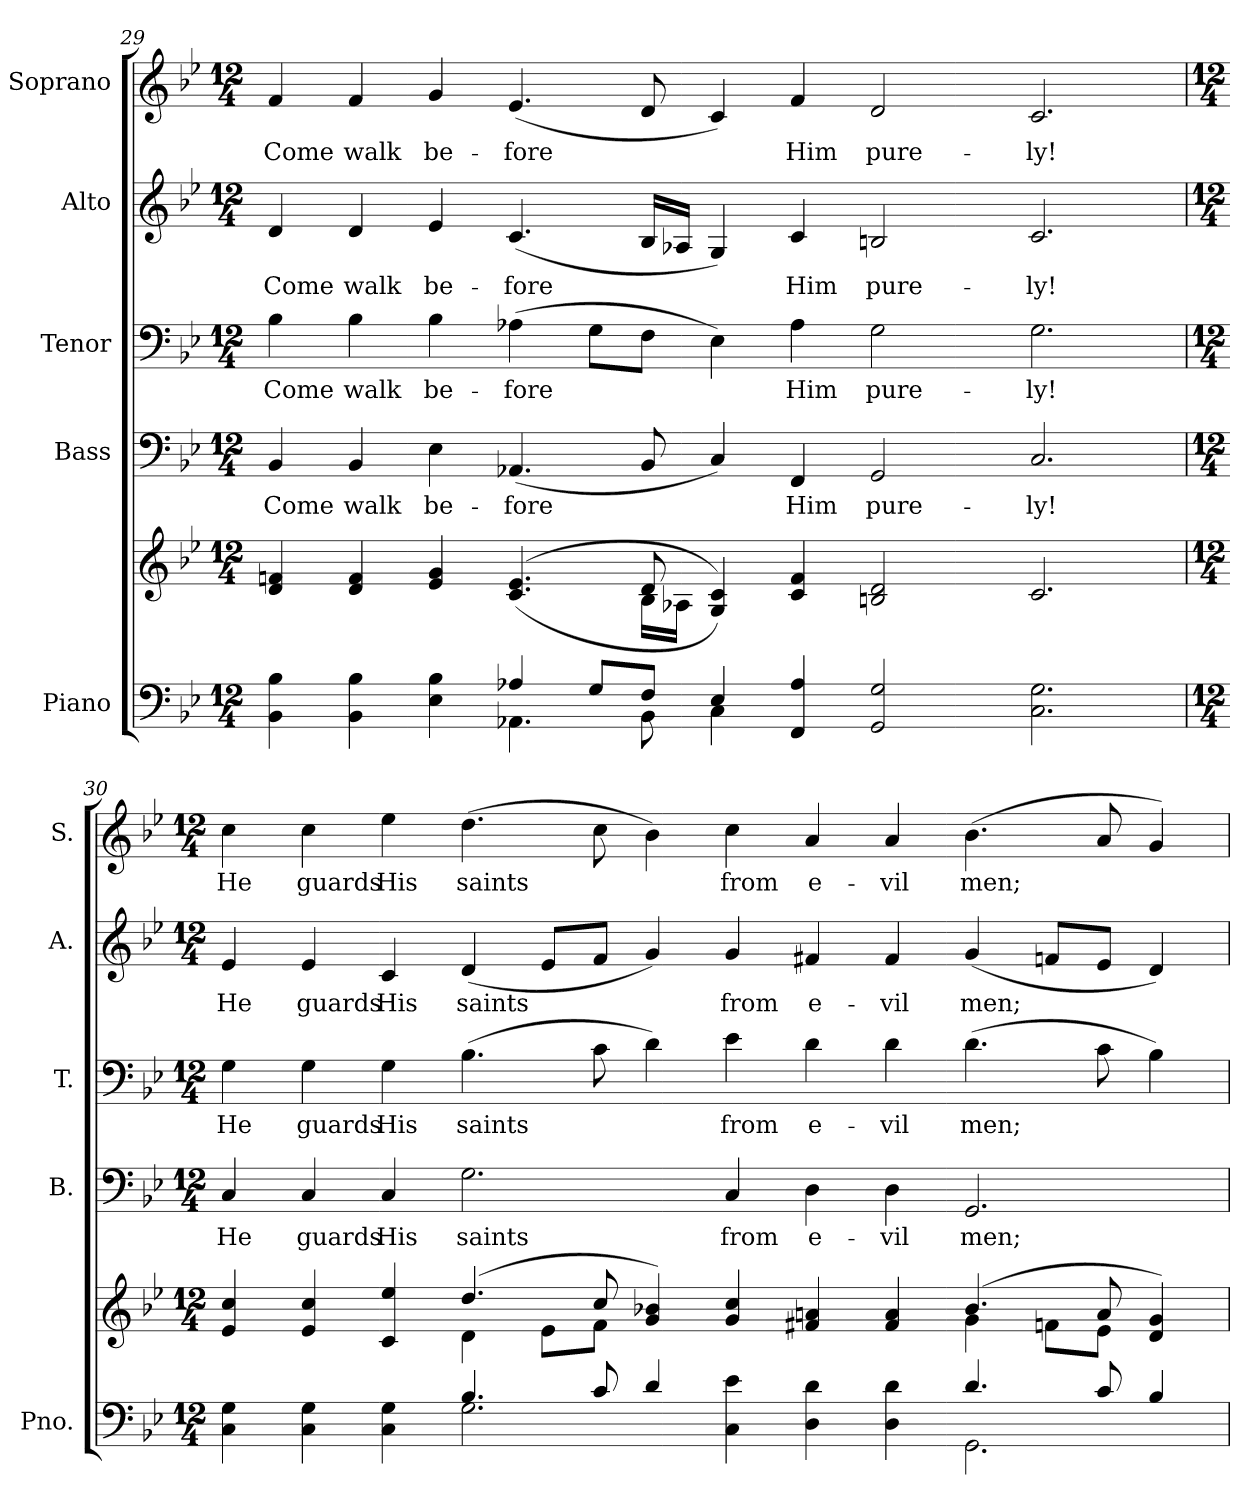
**kern	**kern	**kern	**text	**kern	**text	**kern	**text	**kern	**text
*part5	*part5	*part4	*part4	*part3	*part3	*part2	*part2	*part1	*part1
*staff6	*staff5	*staff4	*staff4	*staff3	*staff3	*staff2	*staff2	*staff1	*staff1
*I"Piano	*	*I"Bass	*	*I"Tenor	*	*I"Alto	*	*I"Soprano	*
*I'Pno.	*	*I'B.	*	*I'T.	*	*I'A.	*	*I'S.	*
!!LO:PB:g=z
*clefF4	*clefG2	*clefF4	*	*clefF4	*	*clefG2	*	*clefG2	*
*k[b-e-]	*k[b-e-]	*k[b-e-]	*	*k[b-e-]	*	*k[b-e-]	*	*k[b-e-]	*
*B-:	*B-:	*B-:	*	*B-:	*	*B-:	*	*B-:	*
*M12/4	*M12/4	*M12/4	*	*M12/4	*	*M12/4	*	*M12/4	*
=29	=29	=29	=29	=29	=29	=29	=29	=29	=29
*^	*^	*	*	*	*	*	*	*	*
!	!	!	!	!	!LO:LY:b:color=#000000	!	!	!	!	!	!
!	!	!	!	!	!	!	!LO:LY:b:color=#000000	!	!	!	!
!	!	!	!	!	!	!	!	!	!LO:LY:b:color=#000000	!	!
!	!	!	!	!	!	!	!	!	!	!	!LO:LY:b:color=#000000
4BB-i\ 4B-i	2ryy	4di/ 4fni	1ryy	4BB-i/	Come	4B-i\	Come	4di/	Come	4fi/	Come
!	!	!	!	!	!LO:LY:b:color=#000000	!	!	!	!	!	!
!	!	!	!	!	!	!	!LO:LY:b:color=#000000	!	!	!	!
!	!	!	!	!	!	!	!	!	!LO:LY:b:color=#000000	!	!
!	!	!	!	!	!	!	!	!	!	!	!LO:LY:b:color=#000000
4BB-i\ 4B-i	.	4di/ 4fi	.	4BB-i/	walk	4B-i\	walk	4di/	walk	4fi/	walk
!	!	!	!	!	!LO:LY:b:color=#000000	!	!	!	!	!	!
!	!	!	!	!	!	!	!LO:LY:b:color=#000000	!	!	!	!
!	!	!	!	!	!	!	!	!	!LO:LY:b:color=#000000	!	!
!	!	!	!	!	!	!	!	!	!	!	!LO:LY:b:color=#000000
4E-i\ 4B-i	4ryy	4e-i/ 4gi	.	4E-i\	be-	4B-i\	be-	4e-i/	be-	4gi/	be-
!	!	!	!	!	!LO:LY:b:color=#000000	!	!	!	!	!	!
!	!	!	!	!	!	!	!LO:LY:b:color=#000000	!	!	!	!
!	!	!	!	!	!	!	!	!	!LO:LY:b:color=#000000	!	!
!	!	!	!	!	!	!	!	!	!	!	!LO:LY:b:color=#000000
4A-Xi/	4.AA-Xi\	((4.ci/ 4.e-i	.	(4.AA-Xi/	-fore	(4A-Xi\	-fore	(4.ci/	-fore	(4.e-i/	-fore
8Gi/L	.	.	8ryy	.	.	8Gi\L	.	.	.	.	.
8Fi/J	8BB-i\	8di/	16B-i\LL	8BB-i/	.	8Fi\J	.	16B-i/LL	.	8di/	.
.	.	.	16A-Xi\JJ	.	.	.	.	16A-Xi/JJ	.	.	.
4E-i/	4Ci\	4Gi/ 4ci))	4ryy	4Ci/)	.	4E-i\)	.	4Gi/)	.	4ci/)	.
!	!	!	!	!	!LO:LY:b:color=#000000	!	!	!	!	!	!
!	!	!	!	!	!	!	!LO:LY:b:color=#000000	!	!	!	!
!	!	!	!	!	!	!	!	!	!LO:LY:b:color=#000000	!	!
!	!	!	!	!	!	!	!	!	!	!	!LO:LY:b:color=#000000
4FFi/ 4A-i	2ryy	4ci/ 4fi	2ryy	4FFi/	Him	4A-i\	Him	4ci/	Him	4fi/	Him
!	!	!	!	!	!LO:LY:b:color=#000000	!	!	!	!	!	!
!	!	!	!	!	!	!	!LO:LY:b:color=#000000	!	!	!	!
!	!	!	!	!	!	!	!	!	!LO:LY:b:color=#000000	!	!
!	!	!	!	!	!	!	!	!	!	!	!LO:LY:b:color=#000000
2GGi/ 2Gi	.	2Bni/ 2di	.	2GGi/	pure-	2Gi\	pure-	2Bni/	pure-	2di/	pure-
.	1ryy	.	1ryy	.	.	.	.	.	.	.	.
!	!	!	!	!	!LO:LY:b:color=#000000	!	!	!	!	!	!
!	!	!	!	!	!	!	!LO:LY:b:color=#000000	!	!	!	!
!	!	!	!	!	!	!	!	!	!LO:LY:b:color=#000000	!	!
!	!	!	!	!	!	!	!	!	!	!	!LO:LY:b:color=#000000
2.Ci\ 2.Gi	.	2.ci/	.	2.Ci/	-ly!	2.Gi\	-ly!	2.ci/	-ly!	2.ci/	-ly!
=30	=30	=30	=30	=30	=30	=30	=30	=30	=30	=30	=30
*M12/4	*	*M12/4	*	*M12/4	*	*M12/4	*	*M12/4	*	*M12/4	*
!	!	!	!	!	!LO:LY:b:color=#000000	!	!	!	!	!	!
!	!	!	!	!	!	!	!LO:LY:b:color=#000000	!	!	!	!
!	!	!	!	!	!	!	!	!	!LO:LY:b:color=#000000	!	!
!	!	!	!	!	!	!	!	!	!	!	!LO:LY:b:color=#000000
4Ci\ 4Gi	2ryy	4e-i/ 4cci	2ryy	4Ci/	He	4Gi\	He	4e-i/	He	4cci\	He
!	!	!	!	!	!LO:LY:b:color=#000000	!	!	!	!	!	!
!	!	!	!	!	!	!	!LO:LY:b:color=#000000	!	!	!	!
!	!	!	!	!	!	!	!	!	!LO:LY:b:color=#000000	!	!
!	!	!	!	!	!	!	!	!	!	!	!LO:LY:b:color=#000000
4Ci\ 4Gi	.	4e-i/ 4cci	.	4Ci/	guards	4Gi\	guards	4e-i/	guards	4cci\	guards
!	!	!	!	!	!LO:LY:b:color=#000000	!	!	!	!	!	!
!	!	!	!	!	!	!	!LO:LY:b:color=#000000	!	!	!	!
!	!	!	!	!	!	!	!	!	!LO:LY:b:color=#000000	!	!
!	!	!	!	!	!	!	!	!	!	!	!LO:LY:b:color=#000000
4Ci\ 4Gi	4ryy	4ci/ 4ee-i	4ryy	4Ci/	His	4Gi\	His	4ci/	His	4ee-i\	His
!	!	!	!	!	!LO:LY:b:color=#000000	!	!	!	!	!	!
!	!	!	!	!	!	!	!LO:LY:b:color=#000000	!	!	!	!
!	!	!	!	!	!	!	!	!	!LO:LY:b:color=#000000	!	!
!	!	!	!	!	!	!	!	!	!	!	!LO:LY:b:color=#000000
4.B-i/	2.Gi\	(4.ddi/	(4di\	2.Gi\	saints	(4.B-i\	saints	(4di/	saints	(4.ddi\	saints
.	.	.	8e-i\L	.	.	.	.	8e-i/L	.	.	.
8ci/	.	8cci/	8fi\J	.	.	8ci\	.	8fi/J	.	8cci\	.
4di/	.	4gi/ 4b-Xi)	4ryy)	.	.	4di\)	.	4gi/)	.	4b-i\)	.
!	!	!	!	!	!LO:LY:b:color=#000000	!	!	!	!	!	!
!	!	!	!	!	!	!	!LO:LY:b:color=#000000	!	!	!	!
!	!	!	!	!	!	!	!	!	!LO:LY:b:color=#000000	!	!
!	!	!	!	!	!	!	!	!	!	!	!LO:LY:b:color=#000000
4Ci\ 4e-i	2ryy	4gi/ 4cci	2ryy	4Ci/	from	4e-i\	from	4gi/	from	4cci\	from
!	!	!	!	!	!LO:LY:b:color=#000000	!	!	!	!	!	!
!	!	!	!	!	!	!	!LO:LY:b:color=#000000	!	!	!	!
!	!	!	!	!	!	!	!	!	!LO:LY:b:color=#000000	!	!
!	!	!	!	!	!	!	!	!	!	!	!LO:LY:b:color=#000000
4Di\ 4di	.	4f#Xi/ 4ani	.	4Di\	e-	4di\	e-	4f#Xi/	e-	4ai/	e-
!	!	!	!	!	!LO:LY:b:color=#000000	!	!	!	!	!	!
!	!	!	!	!	!	!	!LO:LY:b:color=#000000	!	!	!	!
!	!	!	!	!	!	!	!	!	!LO:LY:b:color=#000000	!	!
!	!	!	!	!	!	!	!	!	!	!	!LO:LY:b:color=#000000
4Di\ 4di	4ryy	4f#i/ 4ai	4ryy	4Di\	-vil	4di\	-vil	4f#i/	-vil	4ai/	-vil
!	!	!	!	!	!LO:LY:b:color=#000000	!	!	!	!	!	!
!	!	!	!	!	!	!	!LO:LY:b:color=#000000	!	!	!	!
!	!	!	!	!	!	!	!	!	!LO:LY:b:color=#000000	!	!
!	!	!	!	!	!	!	!	!	!	!	!LO:LY:b:color=#000000
4.di/	2.GGi\	(4.b-i/	(4gi\	2.GGi/	men;	(4.di\	men;	(4gi/	men;	(4.b-i\	men;
.	.	.	8fni\L	.	.	.	.	8fni/L	.	.	.
8ci/	.	8ai/	8e-i\J	.	.	8ci\	.	8e-i/J	.	8ai/	.
4B-i/	.	4di/ 4gi)	4ryy)	.	.	4B-i\)	.	4di/)	.	4gi/)	.
*v	*v	*	*	*	*	*	*	*	*	*	*
*	*v	*v	*	*	*	*	*	*	*	*
=	=	=	=	=	=	=	=	=	=
*-	*-	*-	*-	*-	*-	*-	*-	*-	*-
